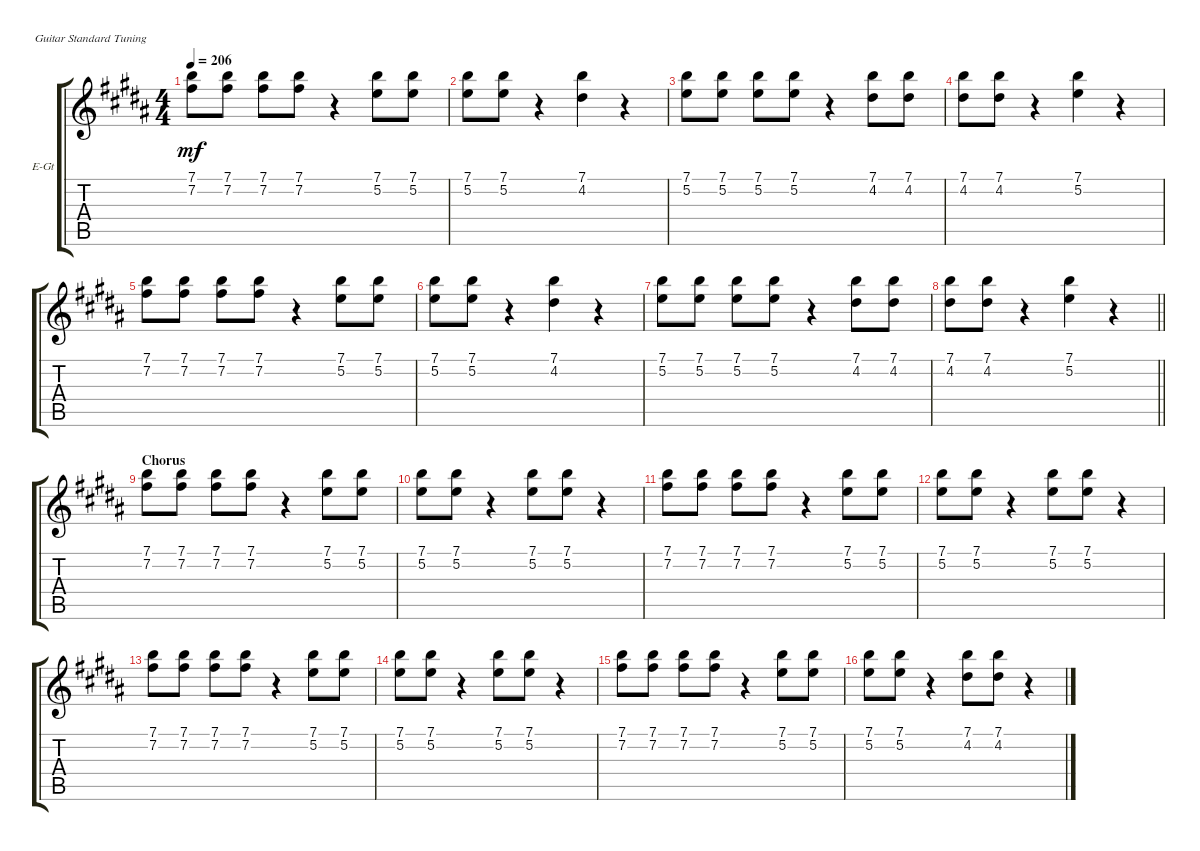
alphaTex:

\defaultSystemsLayout 4
\bracketExtendMode groupsimilarinstruments
\firstSystemTrackNameOrientation horizontal
\otherSystemsTrackNameOrientation horizontal
\track ("Guitar 2" "E-Gt") {instrument distortionguitar}
\staff {score tabs}
\tuning (E4 B3 G3 D3 A2 E2)
\ts (4 4)
\tempo 206
\clef g2
\ks b
(7.2 7.1).8{dy mf} (7.2 7.1).8 (7.2 7.1).8 (7.2 7.1).8 r.4 (5.2 7.1).8 (5.2 7.1).8 |
(7.1 5.2).8 (7.1 5.2).8 r.4 (7.1 4.2).4 r.4 |
(5.2 7.1).8 (5.2 7.1).8 (5.2 7.1).8 (5.2 7.1).8 r.4 (4.2 7.1).8 (4.2 7.1).8 |
(4.2 7.1).8 (4.2 7.1).8 r.4 (5.2 7.1).4 r.4 |
(7.2 7.1).8 (7.2 7.1).8 (7.2 7.1).8 (7.2 7.1).8 r.4 (5.2 7.1).8 (5.2 7.1).8 |
(7.1 5.2).8 (7.1 5.2).8 r.4 (7.1 4.2).4 r.4 |
(5.2 7.1).8 (5.2 7.1).8 (5.2 7.1).8 (5.2 7.1).8 r.4 (4.2 7.1).8 (4.2 7.1).8 |
\barLineRight lightlight
(4.2 7.1).8 (4.2 7.1).8 r.4 (5.2 7.1).4 r.4 |
\section ("" "Chorus")
(7.2 7.1).8 (7.2 7.1).8 (7.2 7.1).8 (7.2 7.1).8 r.4 (5.2 7.1).8 (5.2 7.1).8 |
(7.1 5.2).8 (7.1 5.2).8 r.4 (7.1 5.2).8 (7.1 5.2).8 r.4 |
(7.2 7.1).8 (7.2 7.1).8 (7.2 7.1).8 (7.2 7.1).8 r.4 (5.2 7.1).8 (5.2 7.1).8 |
(7.1 5.2).8 (7.1 5.2).8 r.4 (7.1 5.2).8 (7.1 5.2).8 r.4 |
(7.2 7.1).8 (7.2 7.1).8 (7.2 7.1).8 (7.2 7.1).8 r.4 (5.2 7.1).8 (5.2 7.1).8 |
(7.1 5.2).8 (7.1 5.2).8 r.4 (7.1 5.2).8 (7.1 5.2).8 r.4 |
(7.2 7.1).8 (7.2 7.1).8 (7.2 7.1).8 (7.2 7.1).8 r.4 (5.2 7.1).8 (5.2 7.1).8 |
(7.1 5.2).8 (7.1 5.2).8 r.4 (7.1 4.2).8 (7.1 4.2).8 r.4
